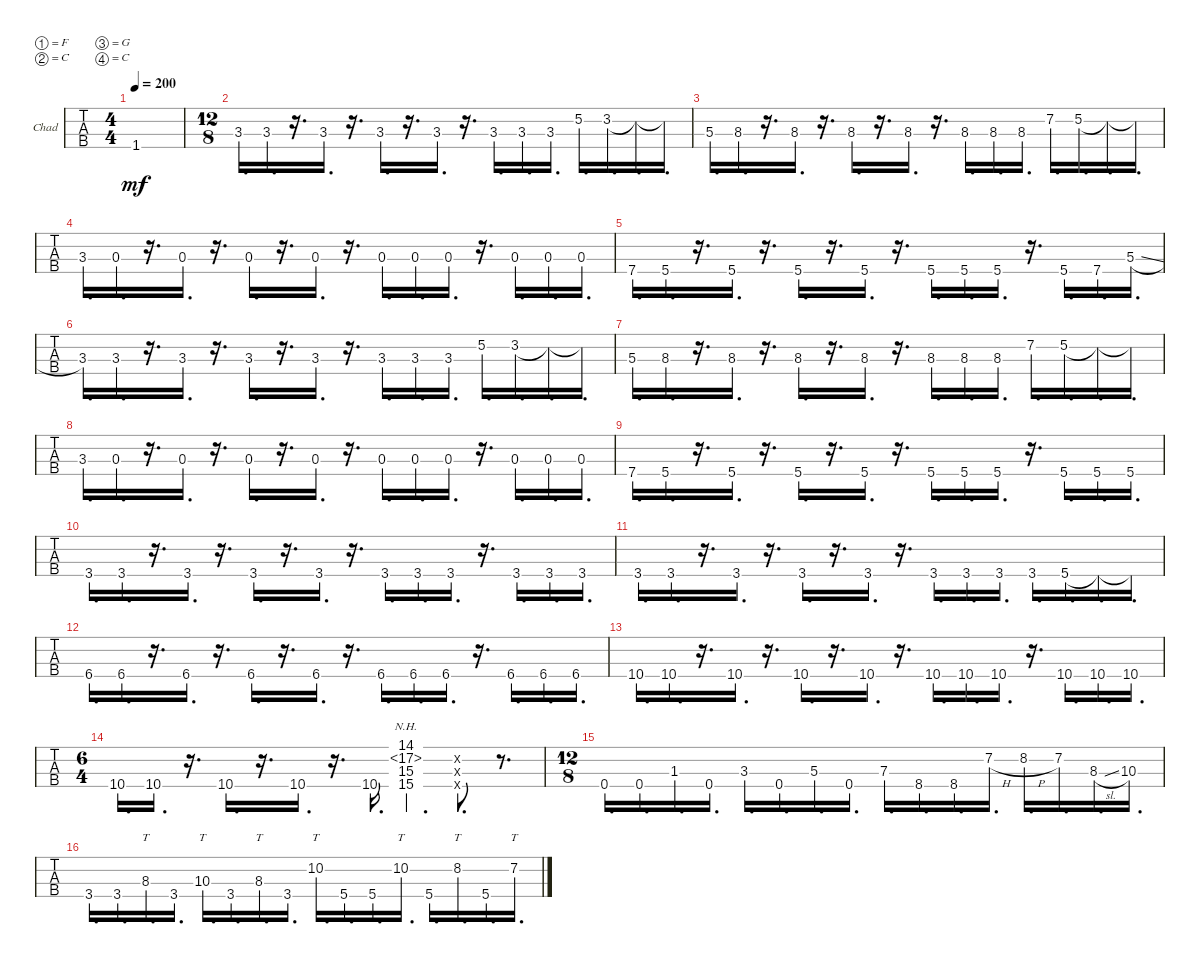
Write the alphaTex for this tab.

\bracketExtendMode groupsimilarinstruments
\firstSystemTrackNameOrientation horizontal
\otherSystemsTrackNameOrientation horizontal
\track ("Doctor Lagorno" "Chad") {instrument electricbassfinger}
\staff {tabs}
\tuning (F2 C2 G1 C1)
\ts (4 4)
\tempo 200
\clef f4
\ks c
1.4{t}.1{dy mf} |
\ts (12 8)
3.3.16{d} 3.3.16{d} r.16{d} 3.3.16{d} r.16{d} 3.3.16{d} r.16{d} 3.3.16{d} r.16{d} 3.3.16{d} 3.3.16{d} 3.3.16{d} 5.2.16{d} 3.2.16{d} 3.2{t}.16{d} 3.2{t}.16{d} |
5.3.16{d} 8.3.16{d} r.16{d} 8.3.16{d} r.16{d} 8.3.16{d} r.16{d} 8.3.16{d} r.16{d} 8.3.16{d} 8.3.16{d} 8.3.16{d} 7.2.16{d} 5.2.16{d} 5.2{t}.16{d} 5.2{t}.16{d} |
3.3.16{d} 0.3.16{d} r.16{d} 0.3.16{d} r.16{d} 0.3.16{d} r.16{d} 0.3.16{d} r.16{d} 0.3.16{d} 0.3.16{d} 0.3.16{d} r.16{d} 0.3.16{d} 0.3.16{d} 0.3.16{d} |
7.4.16{d} 5.4.16{d} r.16{d} 5.4.16{d} r.16{d} 5.4.16{d} r.16{d} 5.4.16{d} r.16{d} 5.4.16{d} 5.4.16{d} 5.4.16{d} r.16{d} 5.4.16{d} 7.4.16{d} 5.3{sl}.16{d} |
3.3.16{d} 3.3.16{d} r.16{d} 3.3.16{d} r.16{d} 3.3.16{d} r.16{d} 3.3.16{d} r.16{d} 3.3.16{d} 3.3.16{d} 3.3.16{d} 5.2.16{d} 3.2.16{d} 3.2{t}.16{d} 3.2{t}.16{d} |
5.3.16{d} 8.3.16{d} r.16{d} 8.3.16{d} r.16{d} 8.3.16{d} r.16{d} 8.3.16{d} r.16{d} 8.3.16{d} 8.3.16{d} 8.3.16{d} 7.2.16{d} 5.2.16{d} 5.2{t}.16{d} 5.2{t}.16{d} |
3.3.16{d} 0.3.16{d} r.16{d} 0.3.16{d} r.16{d} 0.3.16{d} r.16{d} 0.3.16{d} r.16{d} 0.3.16{d} 0.3.16{d} 0.3.16{d} r.16{d} 0.3.16{d} 0.3.16{d} 0.3.16{d} |
7.4.16{d} 5.4.16{d} r.16{d} 5.4.16{d} r.16{d} 5.4.16{d} r.16{d} 5.4.16{d} r.16{d} 5.4.16{d} 5.4.16{d} 5.4.16{d} r.16{d} 5.4.16{d} 5.4.16{d} 5.4.16{d} |
3.4.16{d} 3.4.16{d} r.16{d} 3.4.16{d} r.16{d} 3.4.16{d} r.16{d} 3.4.16{d} r.16{d} 3.4.16{d} 3.4.16{d} 3.4.16{d} r.16{d} 3.4.16{d} 3.4.16{d} 3.4.16{d} |
3.4.16{d} 3.4.16{d} r.16{d} 3.4.16{d} r.16{d} 3.4.16{d} r.16{d} 3.4.16{d} r.16{d} 3.4.16{d} 3.4.16{d} 3.4.16{d} 3.4.16{d} 5.4.16{d} 5.4{t}.16{d} 5.4{t}.16{d} |
6.4.16{d} 6.4.16{d} r.16{d} 6.4.16{d} r.16{d} 6.4.16{d} r.16{d} 6.4.16{d} r.16{d} 6.4.16{d} 6.4.16{d} 6.4.16{d} r.16{d} 6.4.16{d} 6.4.16{d} 6.4.16{d} |
10.4.16{d} 10.4.16{d} r.16{d} 10.4.16{d} r.16{d} 10.4.16{d} r.16{d} 10.4.16{d} r.16{d} 10.4.16{d} 10.4.16{d} 10.4.16{d} r.16{d} 10.4.16{d} 10.4.16{d} 10.4.16{d} |
\ts (6 4)
10.4.16{d} 10.4.16{d} r.16{d} 10.4.16{d} r.16{d} 10.4.16{d} r.16{d} 10.4.16{d} (15.3 17.2{nh} 14.1 15.4).4{d} (0.4{x} 0.3{x} 0.2{x}).8{d} r.8{d} |
\ts (12 8)
0.4.16{d} 0.4.16{d} 1.3.16{d} 0.4.16{d} 3.3.16{d} 0.4.16{d} 5.3.16{d} 0.4.16{d} 7.3.16{d} 8.4.16{d} 8.4.16{d} 7.2{h}.16{d} 8.2{h}.16{d} 7.2.16{d} 8.3{sl}.16{d} 10.3.16{d} |
3.4.16{d} 3.4.16{d} 8.3.16{tt d} 3.4.16{d} 10.3.16{tt d} 3.4.16{d} 8.3.16{tt d} 3.4.16{d} 10.2.16{tt d} 5.4.16{d} 5.4.16{d} 10.2.16{tt d} 5.4.16{d} 8.2.16{tt d} 5.4.16{d} 7.2.16{tt d}
